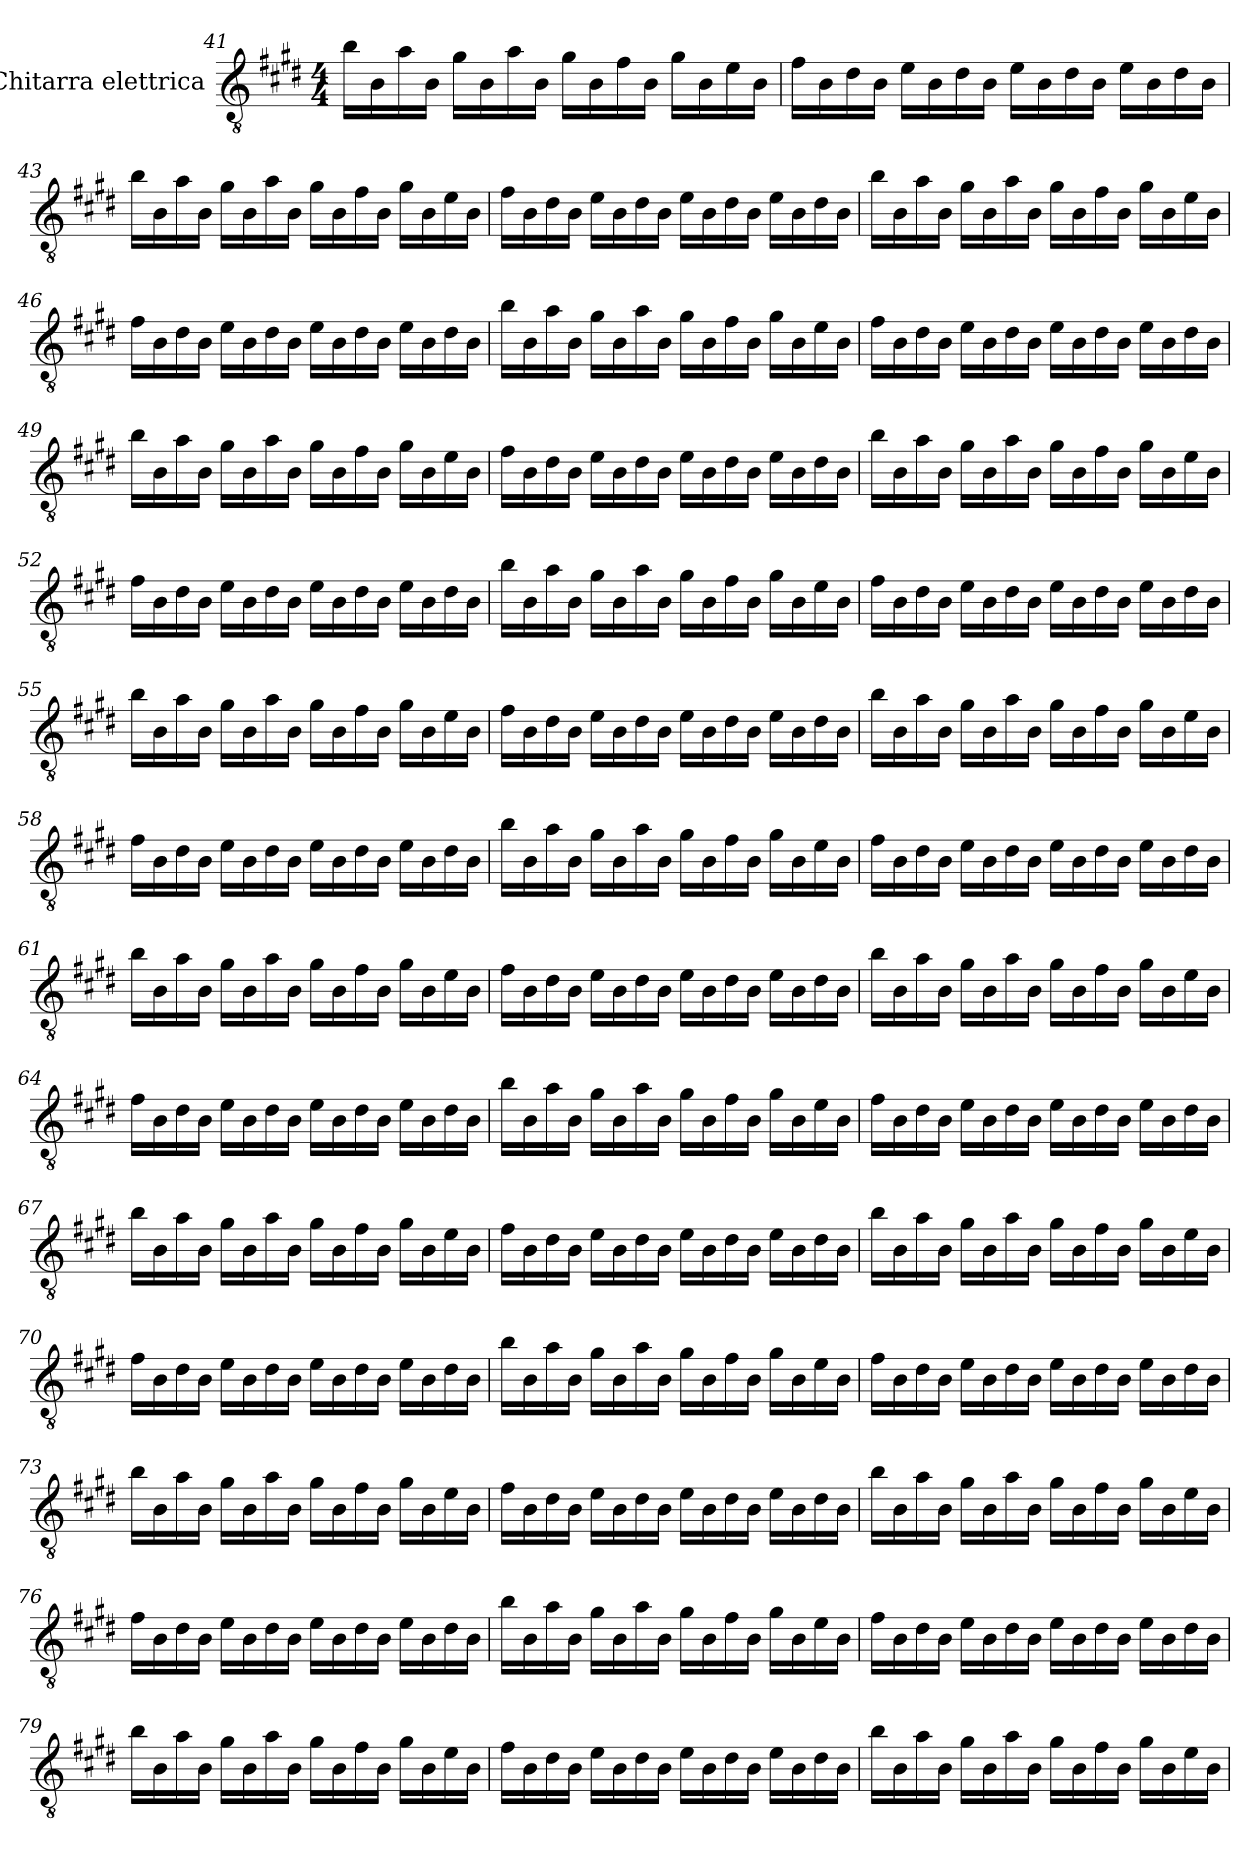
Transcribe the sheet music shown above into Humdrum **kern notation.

**kern
*part1
*staff1
*I"Chitarra elettrica
*I'Chit. el.
*clefGv2
*k[f#c#g#d#]
*M4/4
=41
16b\LL
16B\
16a\
16B\JJ
16g#\LL
16B\
16a\
16B\JJ
16g#\LL
16B\
16f#\
16B\JJ
16g#\LL
16B\
16e\
16B\JJ
=42
16f#\LL
16B\
16d#\
16B\JJ
16e\LL
16B\
16d#\
16B\JJ
16e\LL
16B\
16d#\
16B\JJ
16e\LL
16B\
16d#\
16B\JJ
!!LO:LB:g=z
=43
16b\LL
16B\
16a\
16B\JJ
16g#\LL
16B\
16a\
16B\JJ
16g#\LL
16B\
16f#\
16B\JJ
16g#\LL
16B\
16e\
16B\JJ
=44
16f#\LL
16B\
16d#\
16B\JJ
16e\LL
16B\
16d#\
16B\JJ
16e\LL
16B\
16d#\
16B\JJ
16e\LL
16B\
16d#\
16B\JJ
=45
16b\LL
16B\
16a\
16B\JJ
16g#\LL
16B\
16a\
16B\JJ
16g#\LL
16B\
16f#\
16B\JJ
16g#\LL
16B\
16e\
16B\JJ
!!LO:LB:g=z
=46
16f#\LL
16B\
16d#\
16B\JJ
16e\LL
16B\
16d#\
16B\JJ
16e\LL
16B\
16d#\
16B\JJ
16e\LL
16B\
16d#\
16B\JJ
=47
16b\LL
16B\
16a\
16B\JJ
16g#\LL
16B\
16a\
16B\JJ
16g#\LL
16B\
16f#\
16B\JJ
16g#\LL
16B\
16e\
16B\JJ
=48
16f#\LL
16B\
16d#\
16B\JJ
16e\LL
16B\
16d#\
16B\JJ
16e\LL
16B\
16d#\
16B\JJ
16e\LL
16B\
16d#\
16B\JJ
!!LO:LB:g=z
=49
16b\LL
16B\
16a\
16B\JJ
16g#\LL
16B\
16a\
16B\JJ
16g#\LL
16B\
16f#\
16B\JJ
16g#\LL
16B\
16e\
16B\JJ
=50
16f#\LL
16B\
16d#\
16B\JJ
16e\LL
16B\
16d#\
16B\JJ
16e\LL
16B\
16d#\
16B\JJ
16e\LL
16B\
16d#\
16B\JJ
=51
16b\LL
16B\
16a\
16B\JJ
16g#\LL
16B\
16a\
16B\JJ
16g#\LL
16B\
16f#\
16B\JJ
16g#\LL
16B\
16e\
16B\JJ
!!LO:LB:g=z
=52
16f#\LL
16B\
16d#\
16B\JJ
16e\LL
16B\
16d#\
16B\JJ
16e\LL
16B\
16d#\
16B\JJ
16e\LL
16B\
16d#\
16B\JJ
=53
16b\LL
16B\
16a\
16B\JJ
16g#\LL
16B\
16a\
16B\JJ
16g#\LL
16B\
16f#\
16B\JJ
16g#\LL
16B\
16e\
16B\JJ
=54
16f#\LL
16B\
16d#\
16B\JJ
16e\LL
16B\
16d#\
16B\JJ
16e\LL
16B\
16d#\
16B\JJ
16e\LL
16B\
16d#\
16B\JJ
!!LO:LB:g=z
=55
16b\LL
16B\
16a\
16B\JJ
16g#\LL
16B\
16a\
16B\JJ
16g#\LL
16B\
16f#\
16B\JJ
16g#\LL
16B\
16e\
16B\JJ
=56
16f#\LL
16B\
16d#\
16B\JJ
16e\LL
16B\
16d#\
16B\JJ
16e\LL
16B\
16d#\
16B\JJ
16e\LL
16B\
16d#\
16B\JJ
=57
16b\LL
16B\
16a\
16B\JJ
16g#\LL
16B\
16a\
16B\JJ
16g#\LL
16B\
16f#\
16B\JJ
16g#\LL
16B\
16e\
16B\JJ
!!LO:LB:g=z
=58
16f#\LL
16B\
16d#\
16B\JJ
16e\LL
16B\
16d#\
16B\JJ
16e\LL
16B\
16d#\
16B\JJ
16e\LL
16B\
16d#\
16B\JJ
=59
16b\LL
16B\
16a\
16B\JJ
16g#\LL
16B\
16a\
16B\JJ
16g#\LL
16B\
16f#\
16B\JJ
16g#\LL
16B\
16e\
16B\JJ
=60
16f#\LL
16B\
16d#\
16B\JJ
16e\LL
16B\
16d#\
16B\JJ
16e\LL
16B\
16d#\
16B\JJ
16e\LL
16B\
16d#\
16B\JJ
!!LO:LB:g=z
=61
16b\LL
16B\
16a\
16B\JJ
16g#\LL
16B\
16a\
16B\JJ
16g#\LL
16B\
16f#\
16B\JJ
16g#\LL
16B\
16e\
16B\JJ
=62
16f#\LL
16B\
16d#\
16B\JJ
16e\LL
16B\
16d#\
16B\JJ
16e\LL
16B\
16d#\
16B\JJ
16e\LL
16B\
16d#\
16B\JJ
=63
16b\LL
16B\
16a\
16B\JJ
16g#\LL
16B\
16a\
16B\JJ
16g#\LL
16B\
16f#\
16B\JJ
16g#\LL
16B\
16e\
16B\JJ
!!LO:PB:g=z
=64
16f#\LL
16B\
16d#\
16B\JJ
16e\LL
16B\
16d#\
16B\JJ
16e\LL
16B\
16d#\
16B\JJ
16e\LL
16B\
16d#\
16B\JJ
=65
16b\LL
16B\
16a\
16B\JJ
16g#\LL
16B\
16a\
16B\JJ
16g#\LL
16B\
16f#\
16B\JJ
16g#\LL
16B\
16e\
16B\JJ
=66
16f#\LL
16B\
16d#\
16B\JJ
16e\LL
16B\
16d#\
16B\JJ
16e\LL
16B\
16d#\
16B\JJ
16e\LL
16B\
16d#\
16B\JJ
!!LO:LB:g=z
=67
16b\LL
16B\
16a\
16B\JJ
16g#\LL
16B\
16a\
16B\JJ
16g#\LL
16B\
16f#\
16B\JJ
16g#\LL
16B\
16e\
16B\JJ
=68
16f#\LL
16B\
16d#\
16B\JJ
16e\LL
16B\
16d#\
16B\JJ
16e\LL
16B\
16d#\
16B\JJ
16e\LL
16B\
16d#\
16B\JJ
=69
16b\LL
16B\
16a\
16B\JJ
16g#\LL
16B\
16a\
16B\JJ
16g#\LL
16B\
16f#\
16B\JJ
16g#\LL
16B\
16e\
16B\JJ
!!LO:LB:g=z
=70
16f#\LL
16B\
16d#\
16B\JJ
16e\LL
16B\
16d#\
16B\JJ
16e\LL
16B\
16d#\
16B\JJ
16e\LL
16B\
16d#\
16B\JJ
=71
16b\LL
16B\
16a\
16B\JJ
16g#\LL
16B\
16a\
16B\JJ
16g#\LL
16B\
16f#\
16B\JJ
16g#\LL
16B\
16e\
16B\JJ
=72
16f#\LL
16B\
16d#\
16B\JJ
16e\LL
16B\
16d#\
16B\JJ
16e\LL
16B\
16d#\
16B\JJ
16e\LL
16B\
16d#\
16B\JJ
!!LO:LB:g=z
=73
16b\LL
16B\
16a\
16B\JJ
16g#\LL
16B\
16a\
16B\JJ
16g#\LL
16B\
16f#\
16B\JJ
16g#\LL
16B\
16e\
16B\JJ
=74
16f#\LL
16B\
16d#\
16B\JJ
16e\LL
16B\
16d#\
16B\JJ
16e\LL
16B\
16d#\
16B\JJ
16e\LL
16B\
16d#\
16B\JJ
=75
16b\LL
16B\
16a\
16B\JJ
16g#\LL
16B\
16a\
16B\JJ
16g#\LL
16B\
16f#\
16B\JJ
16g#\LL
16B\
16e\
16B\JJ
!!LO:LB:g=z
=76
16f#\LL
16B\
16d#\
16B\JJ
16e\LL
16B\
16d#\
16B\JJ
16e\LL
16B\
16d#\
16B\JJ
16e\LL
16B\
16d#\
16B\JJ
=77
16b\LL
16B\
16a\
16B\JJ
16g#\LL
16B\
16a\
16B\JJ
16g#\LL
16B\
16f#\
16B\JJ
16g#\LL
16B\
16e\
16B\JJ
=78
16f#\LL
16B\
16d#\
16B\JJ
16e\LL
16B\
16d#\
16B\JJ
16e\LL
16B\
16d#\
16B\JJ
16e\LL
16B\
16d#\
16B\JJ
!!LO:LB:g=z
=79
16b\LL
16B\
16a\
16B\JJ
16g#\LL
16B\
16a\
16B\JJ
16g#\LL
16B\
16f#\
16B\JJ
16g#\LL
16B\
16e\
16B\JJ
=80
16f#\LL
16B\
16d#\
16B\JJ
16e\LL
16B\
16d#\
16B\JJ
16e\LL
16B\
16d#\
16B\JJ
16e\LL
16B\
16d#\
16B\JJ
=81
16b\LL
16B\
16a\
16B\JJ
16g#\LL
16B\
16a\
16B\JJ
16g#\LL
16B\
16f#\
16B\JJ
16g#\LL
16B\
16e\
16B\JJ
=
*-
